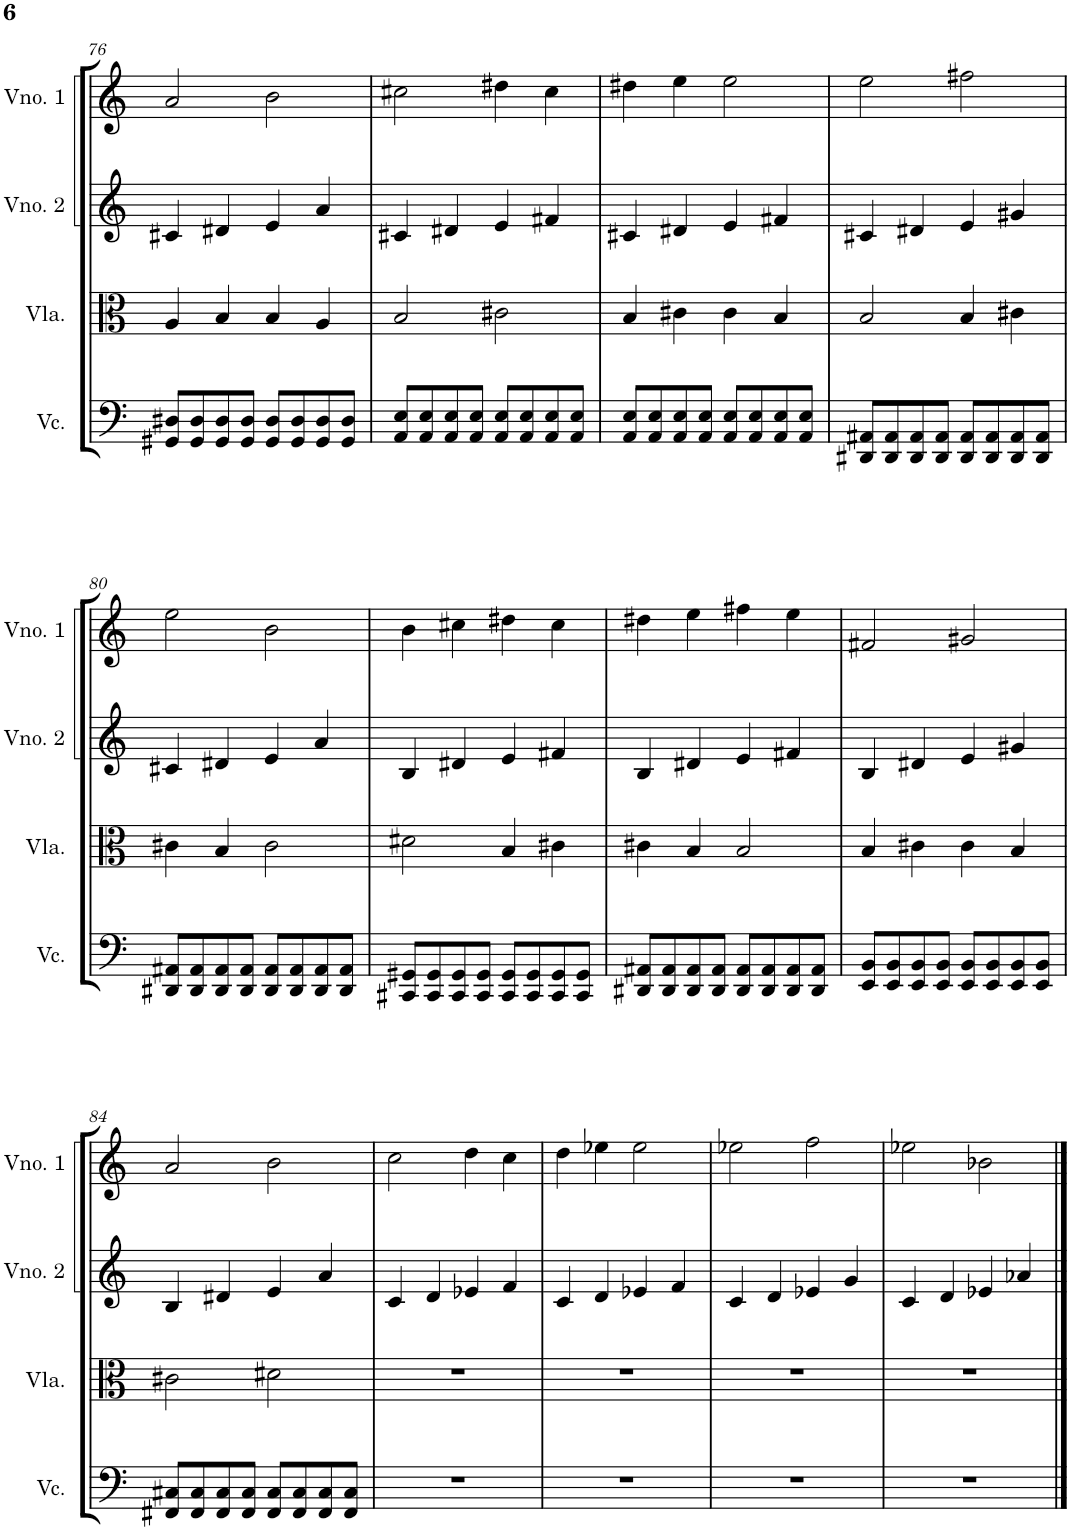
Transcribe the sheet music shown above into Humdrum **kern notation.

**kern	**kern	**kern	**kern
*part4	*part3	*part2	*part1
*staff4	*staff3	*staff2	*staff1
*I"Violoncelo	*I"Viola	*I"Violino 2	*I"Violino 1
*I'Vc.	*I'Vla.	*I'Vno. 2	*I'Vno. 1
!!LO:PB:g=z
*clefF4	*clefC3	*clefG2	*clefG2
*k[]	*k[]	*k[]	*k[]
*M4/4	*M4/4	*M4/4	*M4/4
=76	=76	=76	=76
8GG#X/ 8D#X/L	4A/	4c#X/	2a/
8GG#/ 8D#/	.	.	.
8GG#/ 8D#/	4B/	4d#X/	.
8GG#/ 8D#/J	.	.	.
8GG#/ 8D#/L	4B/	4e/	2b\
8GG#/ 8D#/	.	.	.
8GG#/ 8D#/	4A/	4a/	.
8GG#/ 8D#/J	.	.	.
=77	=77	=77	=77
8AA/ 8E/L	2B/	4c#X/	2cc#X\
8AA/ 8E/	.	.	.
8AA/ 8E/	.	4d#X/	.
8AA/ 8E/J	.	.	.
8AA/ 8E/L	2c#X\	4e/	4dd#X\
8AA/ 8E/	.	.	.
8AA/ 8E/	.	4f#X/	4cc#\
8AA/ 8E/J	.	.	.
=78	=78	=78	=78
8AA/ 8E/L	4B/	4c#X/	4dd#X\
8AA/ 8E/	.	.	.
8AA/ 8E/	4c#X\	4d#X/	4ee\
8AA/ 8E/J	.	.	.
8AA/ 8E/L	4c#\	4e/	2ee\
8AA/ 8E/	.	.	.
8AA/ 8E/	4B/	4f#X/	.
8AA/ 8E/J	.	.	.
=79	=79	=79	=79
8DD#X/ 8AA#X/L	2B/	4c#X/	2ee\
8DD#/ 8AA#/	.	.	.
8DD#/ 8AA#/	.	4d#X/	.
8DD#/ 8AA#/J	.	.	.
8DD#/ 8AA#/L	4B/	4e/	2ff#X\
8DD#/ 8AA#/	.	.	.
8DD#/ 8AA#/	4c#X\	4g#X/	.
8DD#/ 8AA#/J	.	.	.
!!LO:LB:g=z
=80	=80	=80	=80
8DD#X/ 8AA#X/L	4c#X\	4c#X/	2ee\
8DD#/ 8AA#/	.	.	.
8DD#/ 8AA#/	4B/	4d#X/	.
8DD#/ 8AA#/J	.	.	.
8DD#/ 8AA#/L	2c#\	4e/	2b\
8DD#/ 8AA#/	.	.	.
8DD#/ 8AA#/	.	4a/	.
8DD#/ 8AA#/J	.	.	.
=81	=81	=81	=81
8CC#X/ 8GG#X/L	2d#X\	4B/	4b\
8CC#/ 8GG#/	.	.	.
8CC#/ 8GG#/	.	4d#X/	4cc#X\
8CC#/ 8GG#/J	.	.	.
8CC#/ 8GG#/L	4B/	4e/	4dd#X\
8CC#/ 8GG#/	.	.	.
8CC#/ 8GG#/	4c#X\	4f#X/	4cc#\
8CC#/ 8GG#/J	.	.	.
=82	=82	=82	=82
8DD#X/ 8AA#X/L	4c#X\	4B/	4dd#X\
8DD#/ 8AA#/	.	.	.
8DD#/ 8AA#/	4B/	4d#X/	4ee\
8DD#/ 8AA#/J	.	.	.
8DD#/ 8AA#/L	2B/	4e/	4ff#X\
8DD#/ 8AA#/	.	.	.
8DD#/ 8AA#/	.	4f#X/	4ee\
8DD#/ 8AA#/J	.	.	.
=83	=83	=83	=83
8EE/ 8BB/L	4B/	4B/	2f#X/
8EE/ 8BB/	.	.	.
8EE/ 8BB/	4c#X\	4d#X/	.
8EE/ 8BB/J	.	.	.
8EE/ 8BB/L	4c#\	4e/	2g#X/
8EE/ 8BB/	.	.	.
8EE/ 8BB/	4B/	4g#X/	.
8EE/ 8BB/J	.	.	.
!!LO:LB:g=z
=84	=84	=84	=84
8FF#X/ 8C#X/L	2c#X\	4B/	2a/
8FF#/ 8C#/	.	.	.
8FF#/ 8C#/	.	4d#X/	.
8FF#/ 8C#/J	.	.	.
8FF#/ 8C#/L	2d#X\	4e/	2b\
8FF#/ 8C#/	.	.	.
8FF#/ 8C#/	.	4a/	.
8FF#/ 8C#/J	.	.	.
=85	=85	=85	=85
1r	1r	4c/	2cc\
.	.	4d/	.
.	.	4e-X/	4dd\
.	.	4f/	4cc\
=86	=86	=86	=86
1r	1r	4c/	4dd\
.	.	4d/	4ee-X\
.	.	4e-X/	2ee-\
.	.	4f/	.
=87	=87	=87	=87
1r	1r	4c/	2ee-X\
.	.	4d/	.
.	.	4e-X/	2ff\
.	.	4g/	.
=88	=88	=88	=88
1r	1r	4c/	2ee-X\
.	.	4d/	.
.	.	4e-X/	2b-X\
.	.	4a-X/	.
==	==	==	==
*-	*-	*-	*-
